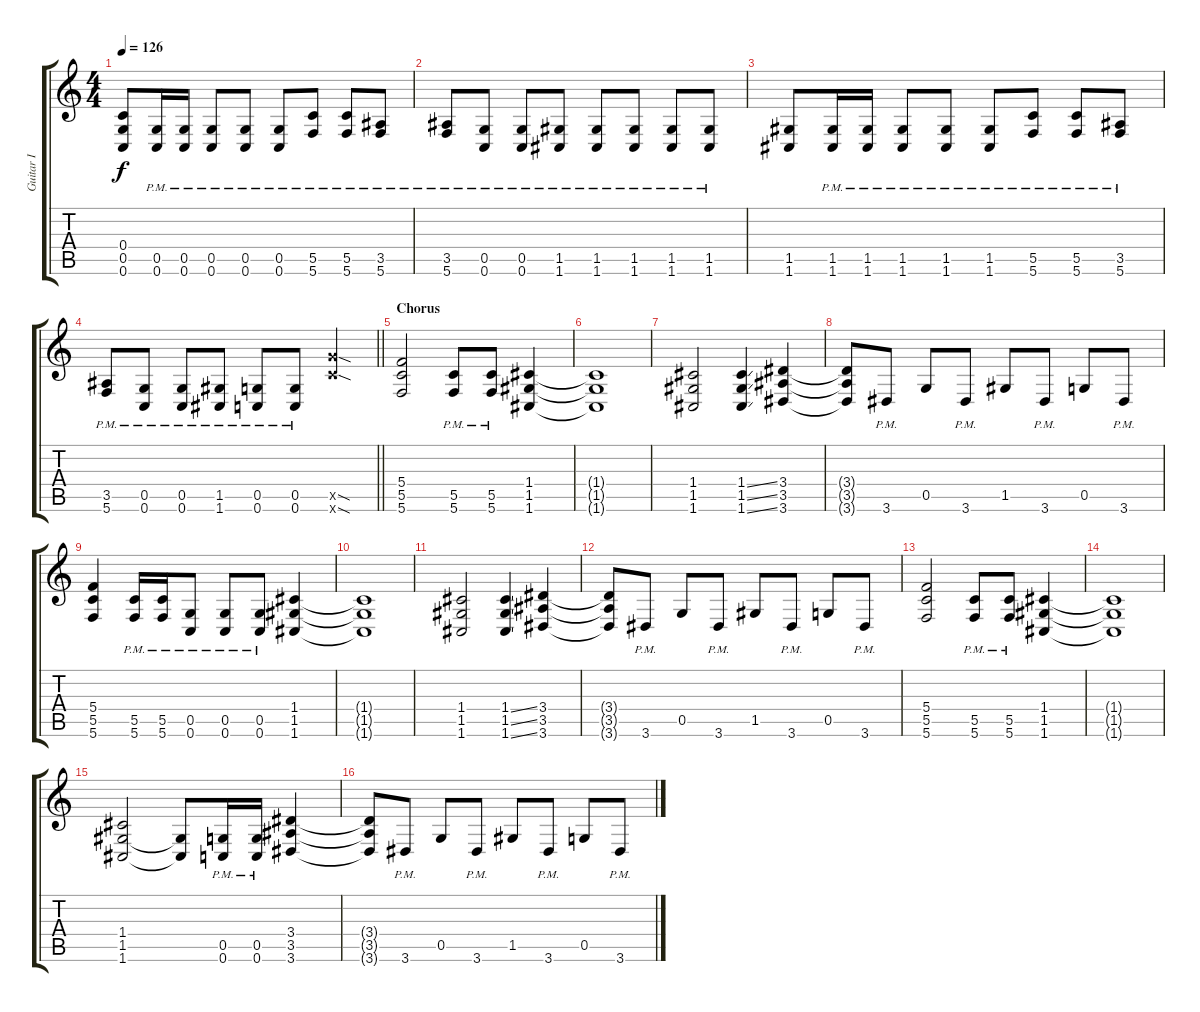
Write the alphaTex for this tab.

\track ("Guitar I" "Guitar I") {instrument overdrivenguitar}
\staff {score tabs}
\tuning (D4 A3 F3 C3 G2 C2) {hide}
\ts (4 4)
\tempo 126
\clef g2
\ks c
(0.4 0.5 0.6).8{dy f} (0.5{pm} 0.6{pm}).16 (0.5{pm} 0.6{pm}).16 (0.5{pm} 0.6{pm}).8 (0.5{pm} 0.6{pm}).8 (0.5{pm} 0.6{pm}).8 (5.5{pm} 5.6{pm}).8 (5.5{pm} 5.6{pm}).8 (3.5{pm} 5.6{pm}).8 |
(3.5{pm} 5.6{pm}).8 (0.5{pm} 0.6{pm}).8 (0.5{pm} 0.6{pm}).8 (1.5{pm} 1.6{pm}).8 (1.5{pm} 1.6{pm}).8 (1.5{pm} 1.6{pm}).8 (1.5{pm} 1.6{pm}).8 (1.5{pm} 1.6{pm}).8 |
(1.5 1.6).8 (1.5{pm} 1.6{pm}).16 (1.5{pm} 1.6{pm}).16 (1.5{pm} 1.6{pm}).8 (1.5{pm} 1.6{pm}).8 (1.5{pm} 1.6{pm}).8 (5.5{pm} 5.6{pm}).8 (5.5{pm} 5.6{pm}).8 (3.5{pm} 5.6{pm}).8 |
\barLineRight lightlight
(3.5{pm} 5.6{pm}).8 (0.5{pm} 0.6{pm}).8 (0.5{pm} 0.6{pm}).8 (1.5{pm} 1.6{pm}).8 (0.5{pm} 0.6{pm}).8 (0.5{pm} 0.6{pm}).8 (12.5{sod x} 12.6{sod x}).4 |
\section ("" "Chorus")
(5.4 5.5 5.6).2{volume 16 balance 8} (5.5{pm} 5.6{pm}).8 (5.5{pm} 5.6{pm}).8 (1.4 1.5 1.6).4 |
(1.4{t} 1.5{t} 1.6{t}).1 |
(1.4 1.5 1.6).2 (1.4{ss} 1.5{ss} 1.6{ss}).4 (3.4 3.5 3.6).4 |
(3.4{t} 3.5{t} 3.6{t}).8 3.6{pm}.8 0.5.8 3.6{pm}.8 1.5.8 3.6{pm}.8 0.5.8 3.6{pm}.8 |
(5.4 5.5 5.6).4 (5.5{pm} 5.6{pm}).16 (5.5{pm} 5.6{pm}).16 (0.5{pm} 0.6{pm}).8 (0.5{pm} 0.6{pm}).8 (0.5{pm} 0.6{pm}).8 (1.4 1.5 1.6).4 |
(1.4{t} 1.5{t} 1.6{t}).1 |
(1.4 1.5 1.6).2 (1.4{ss} 1.5{ss} 1.6{ss}).4 (3.4 3.5 3.6).4 |
(3.4{t} 3.5{t} 3.6{t}).8 3.6{pm}.8 0.5.8 3.6{pm}.8 1.5.8 3.6{pm}.8 0.5.8 3.6{pm}.8 |
(5.4 5.5 5.6).2 (5.5{pm} 5.6{pm}).8 (5.5{pm} 5.6{pm}).8 (1.4 1.5 1.6).4 |
(1.4{t} 1.5{t} 1.6{t}).1 |
(1.4 1.5 1.6).2 (1.5{t} 1.6{t}).8 (0.5{pm} 0.6{pm}).16 (0.5{pm} 0.6{pm}).16 (3.4 3.5 3.6).4 |
(3.4{t} 3.5{t} 3.6{t}).8 3.6{pm}.8 0.5.8 3.6{pm}.8 1.5.8 3.6{pm}.8 0.5.8 3.6{pm}.8
